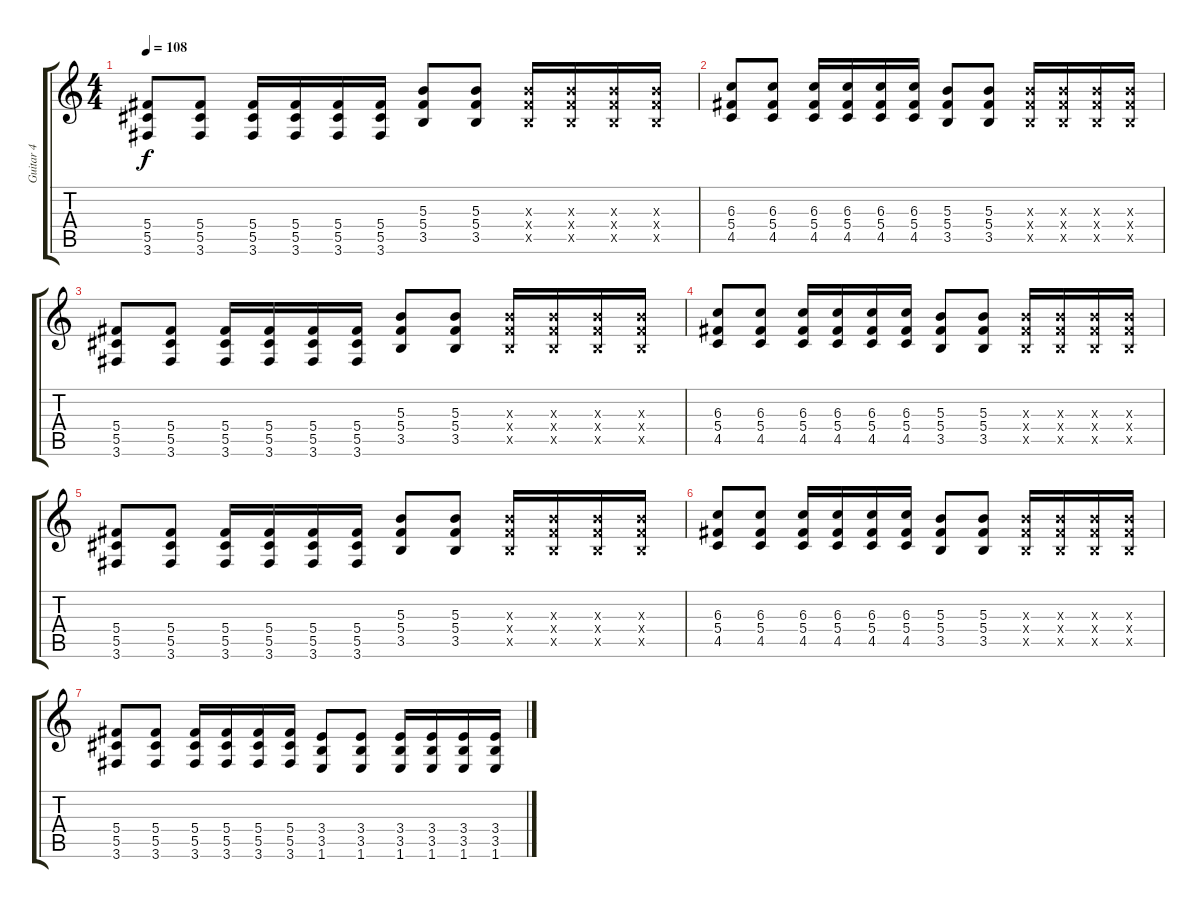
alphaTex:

\track ("Guitar 4" "Guitar 4") {instrument overdrivenguitar}
\staff {score tabs}
\tuning (Eb4 Bb3 Gb3 Db3 Ab2 Eb2) {hide}
\ts (4 4)
\tempo 108
\clef g2
\ks c
(5.4 5.5 3.6).8{dy f} (5.4 5.5 3.6).8 (5.4 5.5 3.6).16 (5.4 5.5 3.6).16 (5.4 5.5 3.6).16 (5.4 5.5 3.6).16 (5.3 5.4 3.5).8 (5.3 5.4 3.5).8 (5.3{x} 5.4{x} 3.5{x}).16 (5.3{x} 5.4{x} 3.5{x}).16 (5.3{x} 5.4{x} 3.5{x}).16 (5.3{x} 5.4{x} 3.5{x}).16 |
(6.3 5.4 4.5).8 (6.3 5.4 4.5).8 (6.3 5.4 4.5).16 (6.3 5.4 4.5).16 (6.3 5.4 4.5).16 (6.3 5.4 4.5).16 (5.3 5.4 3.5).8 (5.3 5.4 3.5).8 (5.3{x} 5.4{x} 3.5{x}).16 (5.3{x} 5.4{x} 3.5{x}).16 (5.3{x} 5.4{x} 3.5{x}).16 (5.3{x} 5.4{x} 3.5{x}).16 |
(5.4 5.5 3.6).8 (5.4 5.5 3.6).8 (5.4 5.5 3.6).16 (5.4 5.5 3.6).16 (5.4 5.5 3.6).16 (5.4 5.5 3.6).16 (5.3 5.4 3.5).8 (5.3 5.4 3.5).8 (5.3{x} 5.4{x} 3.5{x}).16 (5.3{x} 5.4{x} 3.5{x}).16 (5.3{x} 5.4{x} 3.5{x}).16 (5.3{x} 5.4{x} 3.5{x}).16 |
(6.3 5.4 4.5).8 (6.3 5.4 4.5).8 (6.3 5.4 4.5).16 (6.3 5.4 4.5).16 (6.3 5.4 4.5).16 (6.3 5.4 4.5).16 (5.3 5.4 3.5).8 (5.3 5.4 3.5).8 (5.3{x} 5.4{x} 3.5{x}).16 (5.3{x} 5.4{x} 3.5{x}).16 (5.3{x} 5.4{x} 3.5{x}).16 (5.3{x} 5.4{x} 3.5{x}).16 |
(5.4 5.5 3.6).8 (5.4 5.5 3.6).8 (5.4 5.5 3.6).16 (5.4 5.5 3.6).16 (5.4 5.5 3.6).16 (5.4 5.5 3.6).16 (5.3 5.4 3.5).8 (5.3 5.4 3.5).8 (5.3{x} 5.4{x} 3.5{x}).16 (5.3{x} 5.4{x} 3.5{x}).16 (5.3{x} 5.4{x} 3.5{x}).16 (5.3{x} 5.4{x} 3.5{x}).16 |
(6.3 5.4 4.5).8 (6.3 5.4 4.5).8 (6.3 5.4 4.5).16 (6.3 5.4 4.5).16 (6.3 5.4 4.5).16 (6.3 5.4 4.5).16 (5.3 5.4 3.5).8 (5.3 5.4 3.5).8 (5.3{x} 5.4{x} 3.5{x}).16 (5.3{x} 5.4{x} 3.5{x}).16 (5.3{x} 5.4{x} 3.5{x}).16 (5.3{x} 5.4{x} 3.5{x}).16 |
(5.4 5.5 3.6).8 (5.4 5.5 3.6).8 (5.4 5.5 3.6).16 (5.4 5.5 3.6).16 (5.4 5.5 3.6).16 (5.4 5.5 3.6).16 (3.4 3.5 1.6).8 (3.4 3.5 1.6).8 (3.4 3.5 1.6).16 (3.4 3.5 1.6).16 (3.4 3.5 1.6).16 (3.4 3.5 1.6).16
